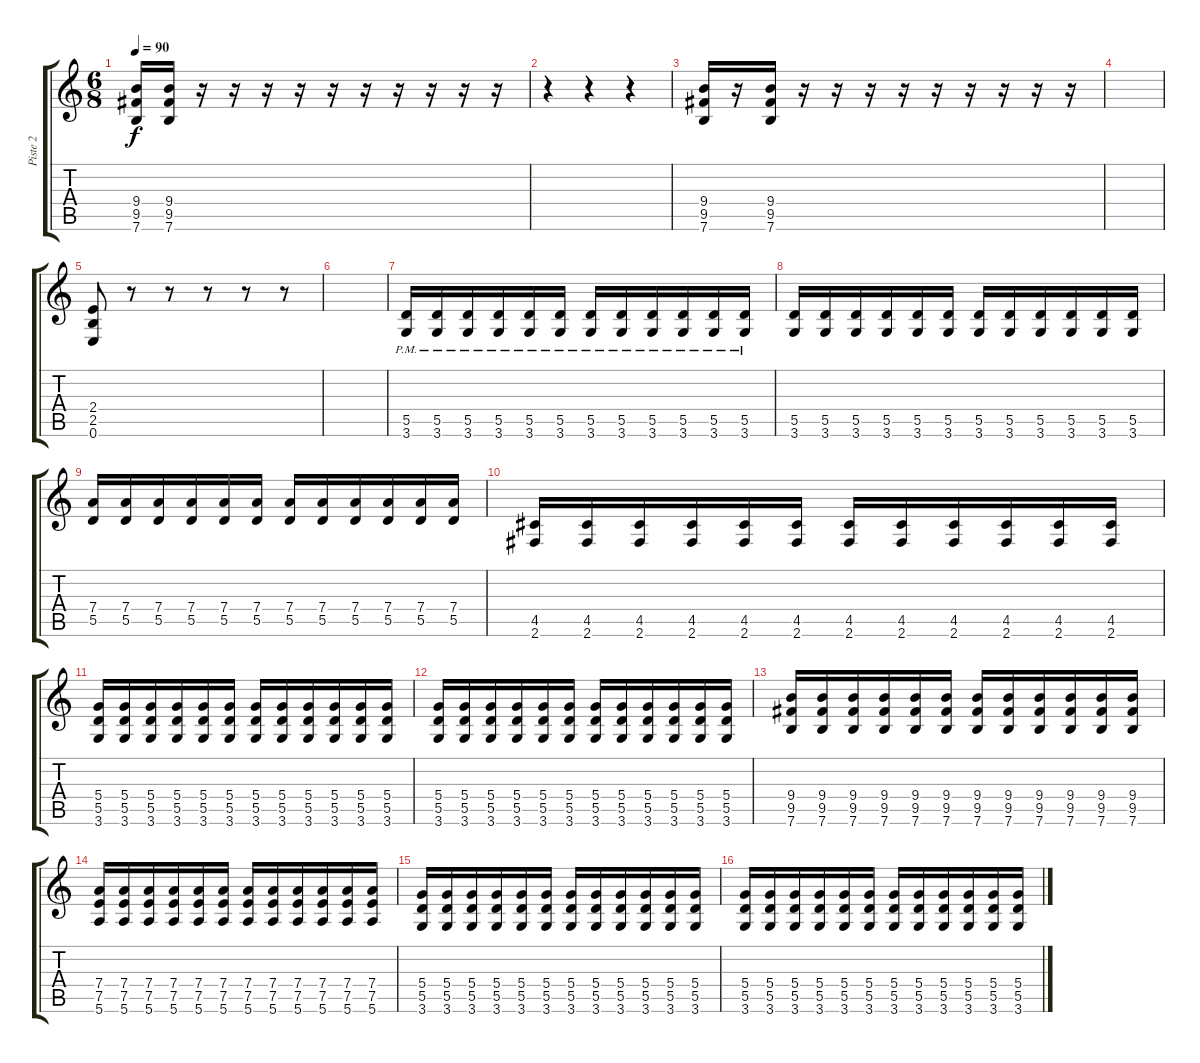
\track ("Piste 2" "Piste 2") {instrument distortionguitar}
\staff {score tabs}
\tuning (E4 B3 G3 D3 A2 E2) {hide}
\ts (6 8)
\tempo 90
\clef g2
\ks c
(9.4 9.5 7.6).16{dy f} (9.4 9.5 7.6).16 r.16 r.16 r.16 r.16 r.16 r.16 r.16 r.16 r.16 r.16 |
r.4 r.4 r.4 |
(9.4 9.5 7.6).16 r.16 (9.4 9.5 7.6).16 r.16 r.16 r.16 r.16 r.16 r.16 r.16 r.16 r.16 |
|
(2.4 2.5 0.6).8 r.8 r.8 r.8 r.8 r.8 |
|
(5.5{pm} 3.6{pm}).16 (5.5{pm} 3.6{pm}).16 (5.5{pm} 3.6{pm}).16 (5.5{pm} 3.6{pm}).16 (5.5{pm} 3.6{pm}).16 (5.5{pm} 3.6{pm}).16 (5.5{pm} 3.6{pm}).16 (5.5{pm} 3.6{pm}).16 (5.5{pm} 3.6{pm}).16 (5.5{pm} 3.6{pm}).16 (5.5{pm} 3.6{pm}).16 (5.5{pm} 3.6{pm}).16 |
(5.5 3.6).16 (5.5 3.6).16 (5.5 3.6).16 (5.5 3.6).16 (5.5 3.6).16 (5.5 3.6).16 (5.5 3.6).16 (5.5 3.6).16 (5.5 3.6).16 (5.5 3.6).16 (5.5 3.6).16 (5.5 3.6).16 |
(7.4 5.5).16 (7.4 5.5).16 (7.4 5.5).16 (7.4 5.5).16 (7.4 5.5).16 (7.4 5.5).16 (7.4 5.5).16 (7.4 5.5).16 (7.4 5.5).16 (7.4 5.5).16 (7.4 5.5).16 (7.4 5.5).16 |
(4.5 2.6).16 (4.5 2.6).16 (4.5 2.6).16 (4.5 2.6).16 (4.5 2.6).16 (4.5 2.6).16 (4.5 2.6).16 (4.5 2.6).16 (4.5 2.6).16 (4.5 2.6).16 (4.5 2.6).16 (4.5 2.6).16 |
(5.4 5.5 3.6).16 (5.4 5.5 3.6).16 (5.4 5.5 3.6).16 (5.4 5.5 3.6).16 (5.4 5.5 3.6).16 (5.4 5.5 3.6).16 (5.4 5.5 3.6).16 (5.4 5.5 3.6).16 (5.4 5.5 3.6).16 (5.4 5.5 3.6).16 (5.4 5.5 3.6).16 (5.4 5.5 3.6).16 |
(5.4 5.5 3.6).16 (5.4 5.5 3.6).16 (5.4 5.5 3.6).16 (5.4 5.5 3.6).16 (5.4 5.5 3.6).16 (5.4 5.5 3.6).16 (5.4 5.5 3.6).16 (5.4 5.5 3.6).16 (5.4 5.5 3.6).16 (5.4 5.5 3.6).16 (5.4 5.5 3.6).16 (5.4 5.5 3.6).16 |
(9.4 9.5 7.6).16 (9.4 9.5 7.6).16 (9.4 9.5 7.6).16 (9.4 9.5 7.6).16 (9.4 9.5 7.6).16 (9.4 9.5 7.6).16 (9.4 9.5 7.6).16 (9.4 9.5 7.6).16 (9.4 9.5 7.6).16 (9.4 9.5 7.6).16 (9.4 9.5 7.6).16 (9.4 9.5 7.6).16 |
(7.4 7.5 5.6).16 (7.4 7.5 5.6).16 (7.4 7.5 5.6).16 (7.4 7.5 5.6).16 (7.4 7.5 5.6).16 (7.4 7.5 5.6).16 (7.4 7.5 5.6).16 (7.4 7.5 5.6).16 (7.4 7.5 5.6).16 (7.4 7.5 5.6).16 (7.4 7.5 5.6).16 (7.4 7.5 5.6).16 |
(5.4 5.5 3.6).16 (5.4 5.5 3.6).16 (5.4 5.5 3.6).16 (5.4 5.5 3.6).16 (5.4 5.5 3.6).16 (5.4 5.5 3.6).16 (5.4 5.5 3.6).16 (5.4 5.5 3.6).16 (5.4 5.5 3.6).16 (5.4 5.5 3.6).16 (5.4 5.5 3.6).16 (5.4 5.5 3.6).16 |
(5.4 5.5 3.6).16 (5.4 5.5 3.6).16 (5.4 5.5 3.6).16 (5.4 5.5 3.6).16 (5.4 5.5 3.6).16 (5.4 5.5 3.6).16 (5.4 5.5 3.6).16 (5.4 5.5 3.6).16 (5.4 5.5 3.6).16 (5.4 5.5 3.6).16 (5.4 5.5 3.6).16 (5.4 5.5 3.6).16
